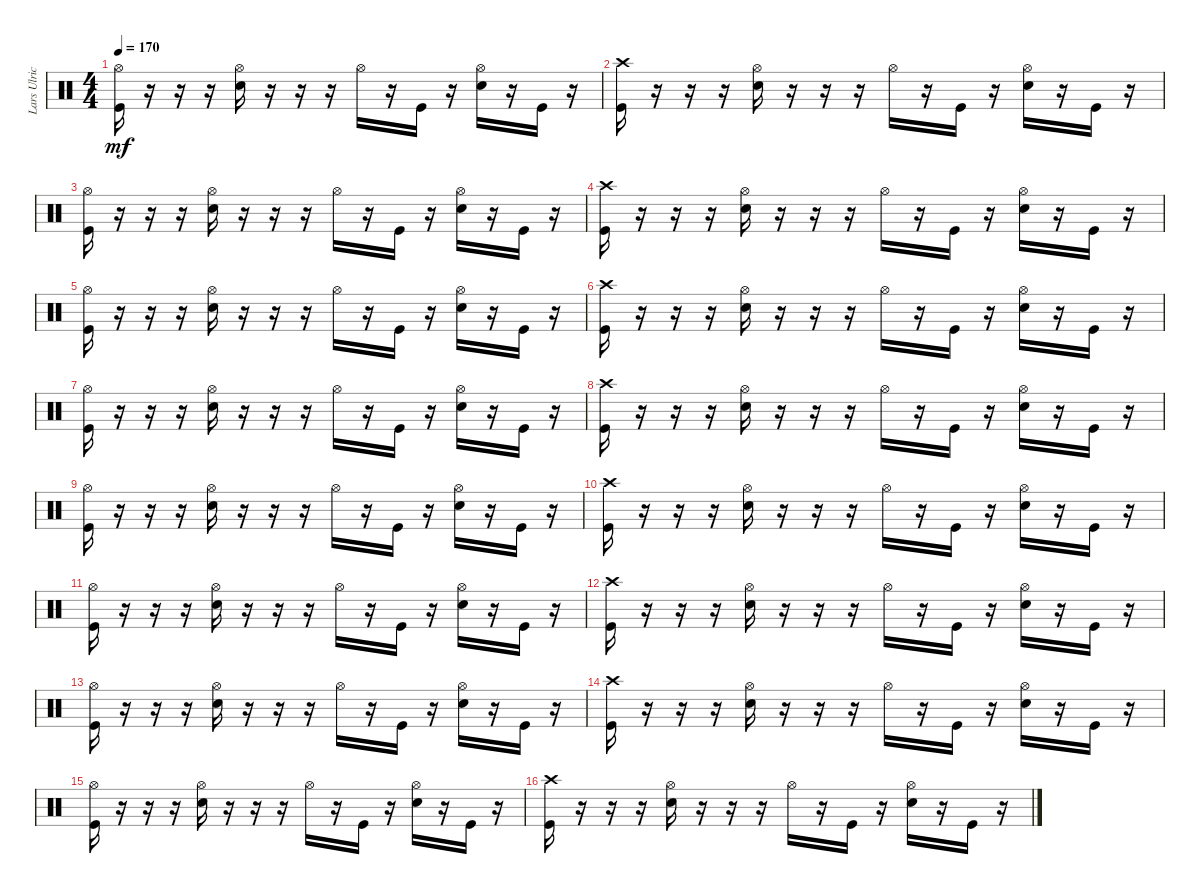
\track ("Lars Ulrich" "Lars Ulric") {instrument percussion}
\staff {score}
\articulation defaults
\ts (4 4)
\tempo 170
\clef neutral
\ks c
("Kick (hit)" "Hi-Hat (open)").16{dy mf} r.16 r.16 r.16 ("Hi-Hat (open)" "Snare (hit) 2").16 r.16 r.16 r.16 "Hi-Hat (open)".16 r.16 "Kick (hit)".16 r.16 ("Hi-Hat (open)" "Snare (hit) 2").16 r.16 "Kick (hit)".16 r.16 |
("Kick (hit)" "Crash high (hit)").16 r.16 r.16 r.16 ("Hi-Hat (open)" "Snare (hit) 2").16 r.16 r.16 r.16 "Hi-Hat (open)".16 r.16 "Kick (hit)".16 r.16 ("Hi-Hat (open)" "Snare (hit) 2").16 r.16 "Kick (hit)".16 r.16 |
("Kick (hit)" "Hi-Hat (open)").16 r.16 r.16 r.16 ("Hi-Hat (open)" "Snare (hit) 2").16 r.16 r.16 r.16 "Hi-Hat (open)".16 r.16 "Kick (hit)".16 r.16 ("Hi-Hat (open)" "Snare (hit) 2").16 r.16 "Kick (hit)".16 r.16 |
("Kick (hit)" "Crash high (hit)").16 r.16 r.16 r.16 ("Hi-Hat (open)" "Snare (hit) 2").16 r.16 r.16 r.16 "Hi-Hat (open)".16 r.16 "Kick (hit)".16 r.16 ("Hi-Hat (open)" "Snare (hit) 2").16 r.16 "Kick (hit)".16 r.16 |
("Kick (hit)" "Hi-Hat (open)").16 r.16 r.16 r.16 ("Hi-Hat (open)" "Snare (hit) 2").16 r.16 r.16 r.16 "Hi-Hat (open)".16 r.16 "Kick (hit)".16 r.16 ("Hi-Hat (open)" "Snare (hit) 2").16 r.16 "Kick (hit)".16 r.16 |
("Kick (hit)" "Crash high (hit)").16 r.16 r.16 r.16 ("Hi-Hat (open)" "Snare (hit) 2").16 r.16 r.16 r.16 "Hi-Hat (open)".16 r.16 "Kick (hit)".16 r.16 ("Hi-Hat (open)" "Snare (hit) 2").16 r.16 "Kick (hit)".16 r.16 |
("Kick (hit)" "Hi-Hat (open)").16 r.16 r.16 r.16 ("Hi-Hat (open)" "Snare (hit) 2").16 r.16 r.16 r.16 "Hi-Hat (open)".16 r.16 "Kick (hit)".16 r.16 ("Hi-Hat (open)" "Snare (hit) 2").16 r.16 "Kick (hit)".16 r.16 |
("Kick (hit)" "Crash high (hit)").16 r.16 r.16 r.16 ("Hi-Hat (open)" "Snare (hit) 2").16 r.16 r.16 r.16 "Hi-Hat (open)".16 r.16 "Kick (hit)".16 r.16 ("Hi-Hat (open)" "Snare (hit) 2").16 r.16 "Kick (hit)".16 r.16 |
("Kick (hit)" "Hi-Hat (open)").16 r.16 r.16 r.16 ("Hi-Hat (open)" "Snare (hit) 2").16 r.16 r.16 r.16 "Hi-Hat (open)".16 r.16 "Kick (hit)".16 r.16 ("Hi-Hat (open)" "Snare (hit) 2").16 r.16 "Kick (hit)".16 r.16 |
("Kick (hit)" "Crash high (hit)").16 r.16 r.16 r.16 ("Hi-Hat (open)" "Snare (hit) 2").16 r.16 r.16 r.16 "Hi-Hat (open)".16 r.16 "Kick (hit)".16 r.16 ("Hi-Hat (open)" "Snare (hit) 2").16 r.16 "Kick (hit)".16 r.16 |
("Kick (hit)" "Hi-Hat (open)").16 r.16 r.16 r.16 ("Hi-Hat (open)" "Snare (hit) 2").16 r.16 r.16 r.16 "Hi-Hat (open)".16 r.16 "Kick (hit)".16 r.16 ("Hi-Hat (open)" "Snare (hit) 2").16 r.16 "Kick (hit)".16 r.16 |
("Kick (hit)" "Crash high (hit)").16 r.16 r.16 r.16 ("Hi-Hat (open)" "Snare (hit) 2").16 r.16 r.16 r.16 "Hi-Hat (open)".16 r.16 "Kick (hit)".16 r.16 ("Hi-Hat (open)" "Snare (hit) 2").16 r.16 "Kick (hit)".16 r.16 |
("Kick (hit)" "Hi-Hat (open)").16 r.16 r.16 r.16 ("Hi-Hat (open)" "Snare (hit) 2").16 r.16 r.16 r.16 "Hi-Hat (open)".16 r.16 "Kick (hit)".16 r.16 ("Hi-Hat (open)" "Snare (hit) 2").16 r.16 "Kick (hit)".16 r.16 |
("Kick (hit)" "Crash high (hit)").16 r.16 r.16 r.16 ("Hi-Hat (open)" "Snare (hit) 2").16 r.16 r.16 r.16 "Hi-Hat (open)".16 r.16 "Kick (hit)".16 r.16 ("Hi-Hat (open)" "Snare (hit) 2").16 r.16 "Kick (hit)".16 r.16 |
("Kick (hit)" "Hi-Hat (open)").16 r.16 r.16 r.16 ("Hi-Hat (open)" "Snare (hit) 2").16 r.16 r.16 r.16 "Hi-Hat (open)".16 r.16 "Kick (hit)".16 r.16 ("Hi-Hat (open)" "Snare (hit) 2").16 r.16 "Kick (hit)".16 r.16 |
("Kick (hit)" "Crash high (hit)").16 r.16 r.16 r.16 ("Hi-Hat (open)" "Snare (hit) 2").16 r.16 r.16 r.16 "Hi-Hat (open)".16 r.16 "Kick (hit)".16 r.16 ("Hi-Hat (open)" "Snare (hit) 2").16 r.16 "Kick (hit)".16 r.16
